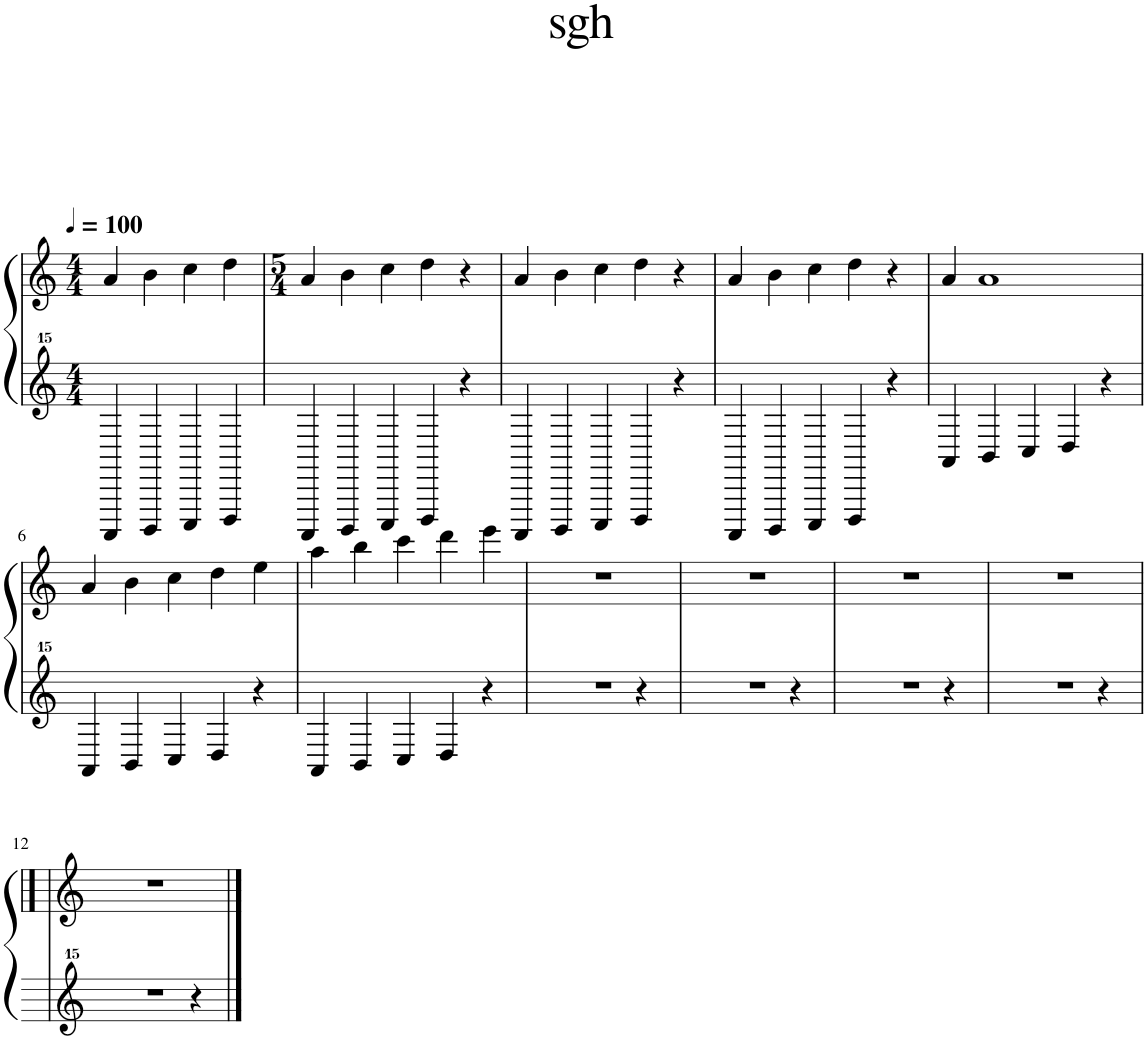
**kern	**kern
*part1	*part1
*staff2	*staff1
*I"Piano	*
*I'Pno.	*
*clefG^^2	*clefG2
*k[]	*k[]
*M4/4	*M4/4
=1	=1
!	!LO:TX:a:B:t=𝅘𝅥 = 100
4AA/	4a/
4BB/	4b\
4C/	4cc\
4D/	4dd\
=2	=2
*	*M5/4
4AA/	4a/
4BB/	4b\
4C/	4cc\
4D/	4dd\
4r	4r
=3	=3
4AA/	4a/
4BB/	4b\
4C/	4cc\
4D/	4dd\
4r	4r
=4	=4
4AA/	4a/
4BB/	4b\
4C/	4cc\
4D/	4dd\
4r	4r
=5	=5
4a/	4a/
4b/	1a
4cc/	.
4dd/	.
4r	.
!!LO:LB:g=z
=6	=6
4a/	4a/
4b/	4b\
4cc/	4cc\
4dd/	4dd\
4r	4ee\
=7	=7
4a/	4aa\
4b/	4bb\
4cc/	4ccc\
4dd/	4ddd\
4r	4eee\
=8	=8
1r	4%5r
4r	.
=9	=9
1r	4%5r
4r	.
=10	=10
1r	4%5r
4r	.
=11	=11
1r	4%5r
4r	.
!!LO:LB:g=z
==12	==12
1.ryy	1.ryy
1r	4%5r
4r	.
==	==
*-	*-
